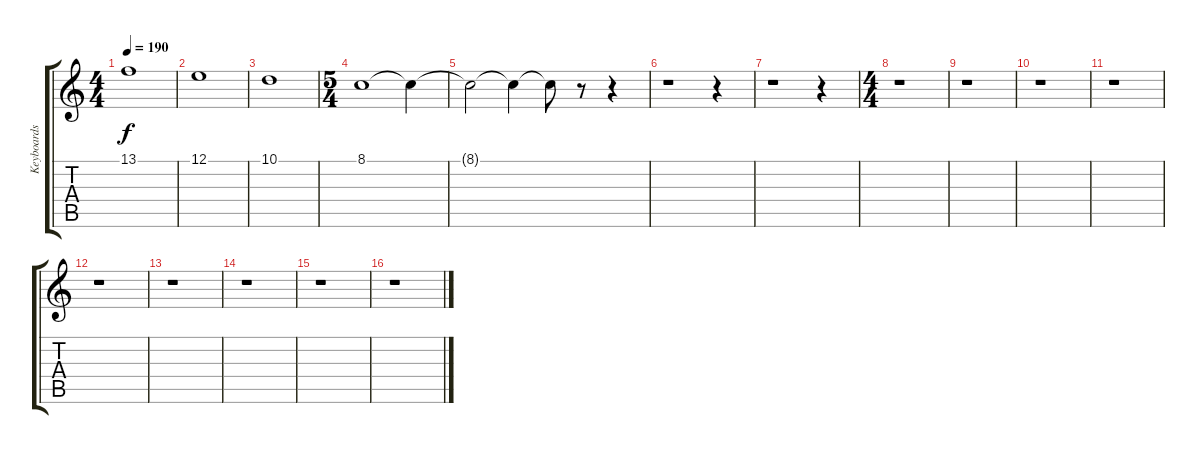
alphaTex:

\track ("Keyboards" "Keyboards") {instrument stringensemble1}
\staff {score tabs}
\tuning (E4 B3 G3 D3 A2 E2) {hide}
\ts (4 4)
\tempo 190
\clef g2
\ks c
13.1.1{dy f} |
12.1.1 |
10.1.1 |
\ts (5 4)
8.1.1 8.1{t}.4 |
8.1{t}.2 8.1{t}.4 8.1{t}.8 r.8 r.4 |
r.1 r.4 |
r.1 r.4 |
\ts (4 4)
r.1 |
r.1 |
r.1 |
r.1 |
r.1 |
r.1 |
r.1 |
r.1 |
r.1
